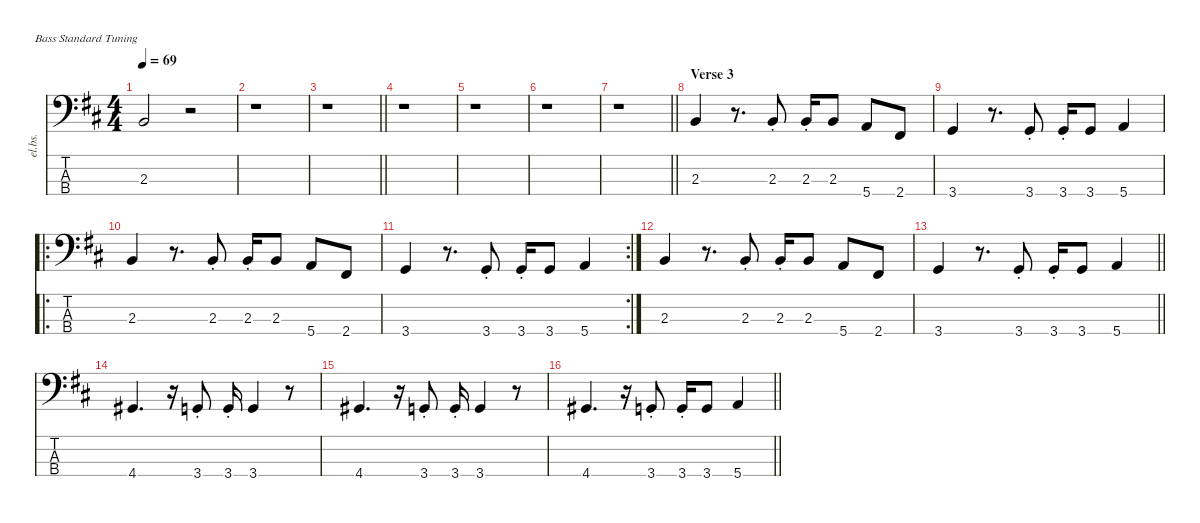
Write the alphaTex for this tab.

\defaultSystemsLayout 4
\hideDynamics
\bracketExtendMode nobrackets
\otherSystemsTrackNameOrientation horizontal
\track ("Bass Guitar" "el.bs.") {defaultSystemsLayout 8 instrument electricbassfinger}
\staff {score tabs}
\tuning (G2 D2 A1 E1)
\ts (4 4)
\tempo 69
\clef f4
\ks bminor
2.3{acc forcenatural}.2{dy f beam Up} r.2{beam Up} |
r.1{beam Down} |
\barLineRight lightlight
r.1{beam Down} |
r.1{beam Down} |
r.1{beam Down} |
r.1{beam Down} |
\barLineRight lightlight
r.1{beam Down} |
\section ("" "Verse 3")
2.3{acc forcenatural}.4{beam Up} r.8{d beam Up} 2.3{st acc forcenatural}.8{beam Up} 2.3{st acc forcenatural}.16{beam Up} 2.3{acc forcenatural}.8{beam Up} 5.4{acc forcenatural}.8{beam Up} 2.4{acc #}.8{beam Up} |
3.4{acc forcenatural}.4{beam Up} r.8{d beam Up} 3.4{st acc forcenatural}.8{beam Up} 3.4{st acc forcenatural}.16{beam Up} 3.4{acc forcenatural}.8{beam Up} 5.4{acc forcenatural}.4{beam Up} |
\ro
2.3{acc forcenatural}.4{beam Up} r.8{d beam Up} 2.3{st acc forcenatural}.8{beam Up} 2.3{st acc forcenatural}.16{beam Up} 2.3{acc forcenatural}.8{beam Up} 5.4{acc forcenatural}.8{beam Up} 2.4{acc #}.8{beam Up} |
\rc 2
3.4{acc forcenatural}.4{beam Up} r.8{d beam Up} 3.4{st acc forcenatural}.8{beam Up} 3.4{st acc forcenatural}.16{beam Up} 3.4{acc forcenatural}.8{beam Up} 5.4{acc forcenatural}.4{beam Up} |
2.3{acc forcenatural}.4{beam Up} r.8{d beam Up} 2.3{st acc forcenatural}.8{beam Up} 2.3{st acc forcenatural}.16{beam Up} 2.3{acc forcenatural}.8{beam Up} 5.4{acc forcenatural}.8{beam Up} 2.4{acc #}.8{beam Up} |
\barLineRight lightlight
3.4{acc forcenatural}.4{beam Up} r.8{d beam Up} 3.4{st acc forcenatural}.8{beam Up} 3.4{st acc forcenatural}.16{beam Up} 3.4{acc forcenatural}.8{beam Up} 5.4{acc forcenatural}.4{beam Up} |
4.4{acc #}.4{d beam Up} r.16{beam Up} 3.4{st acc forcenatural}.8{beam Up} 3.4{st acc forcenatural}.16{beam Up} 3.4{acc forcenatural}.4{beam Up} r.8{beam Up} |
4.4{acc #}.4{d beam Up} r.16{beam Up} 3.4{st acc forcenatural}.8{beam Up} 3.4{st acc forcenatural}.16{beam Up} 3.4{acc forcenatural}.4{beam Up} r.8{beam Up} |
\barLineRight lightlight
4.4{acc #}.4{d beam Up} r.16{beam Up} 3.4{st acc forcenatural}.8{beam Up} 3.4{st acc forcenatural}.16{beam Up} 3.4{acc forcenatural}.8{beam Up} 5.4{acc forcenatural}.4{beam Up}
